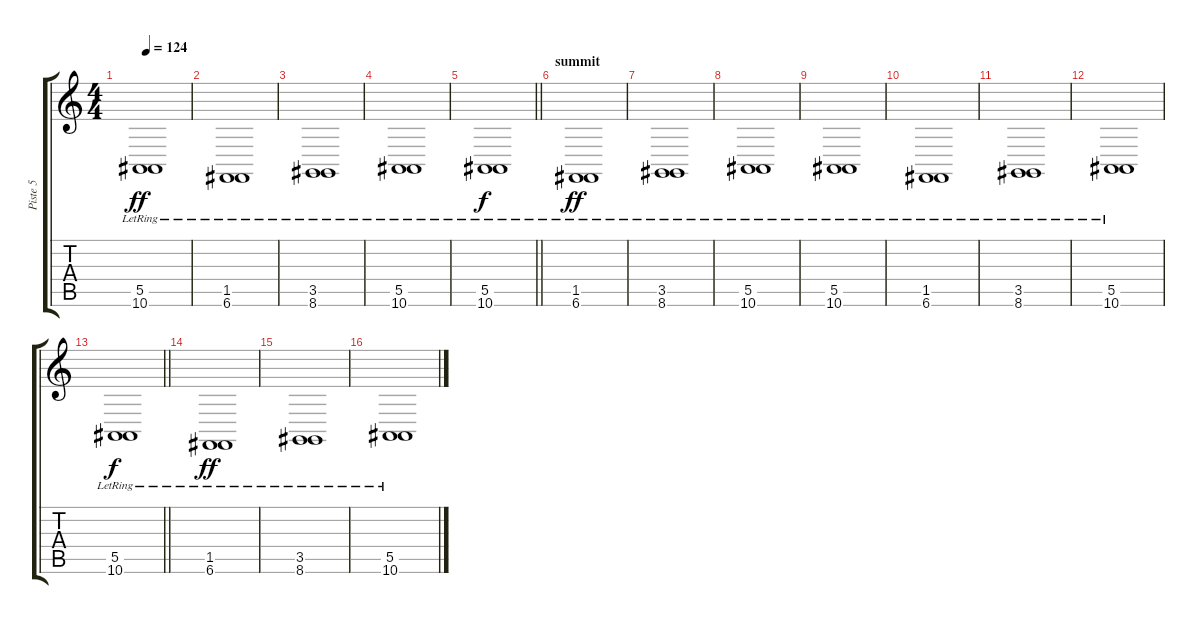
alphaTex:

\track ("Piste 5" "Piste 5") {instrument brightacousticpiano}
\staff {score tabs}
\tuning (C4 G3 Eb3 Bb2 F2 C2) {hide}
\ts (4 4)
\tempo 124
\clef g2
\ks c
(5.5{lr} 10.6{lr}).1{dy ff} |
(1.5{lr} 6.6{lr}).1 |
(3.5{lr} 8.6{lr}).1 |
(5.5{lr} 10.6{lr}).1 |
\barLineRight lightlight
(5.5{lr} 10.6{lr}).1{dy f} |
\section ("" "summit")
(1.5{lr} 6.6{lr}).1{dy ff} |
(3.5{lr} 8.6{lr}).1 |
(5.5{lr} 10.6{lr}).1 |
(5.5{lr} 10.6{lr}).1 |
(1.5{lr} 6.6{lr}).1 |
(3.5{lr} 8.6{lr}).1 |
(5.5{lr} 10.6{lr}).1 |
\barLineRight lightlight
(5.5{lr} 10.6{lr}).1{dy f} |
(1.5{lr} 6.6{lr}).1{dy ff} |
(3.5{lr} 8.6{lr}).1 |
(5.5{lr} 10.6{lr}).1
